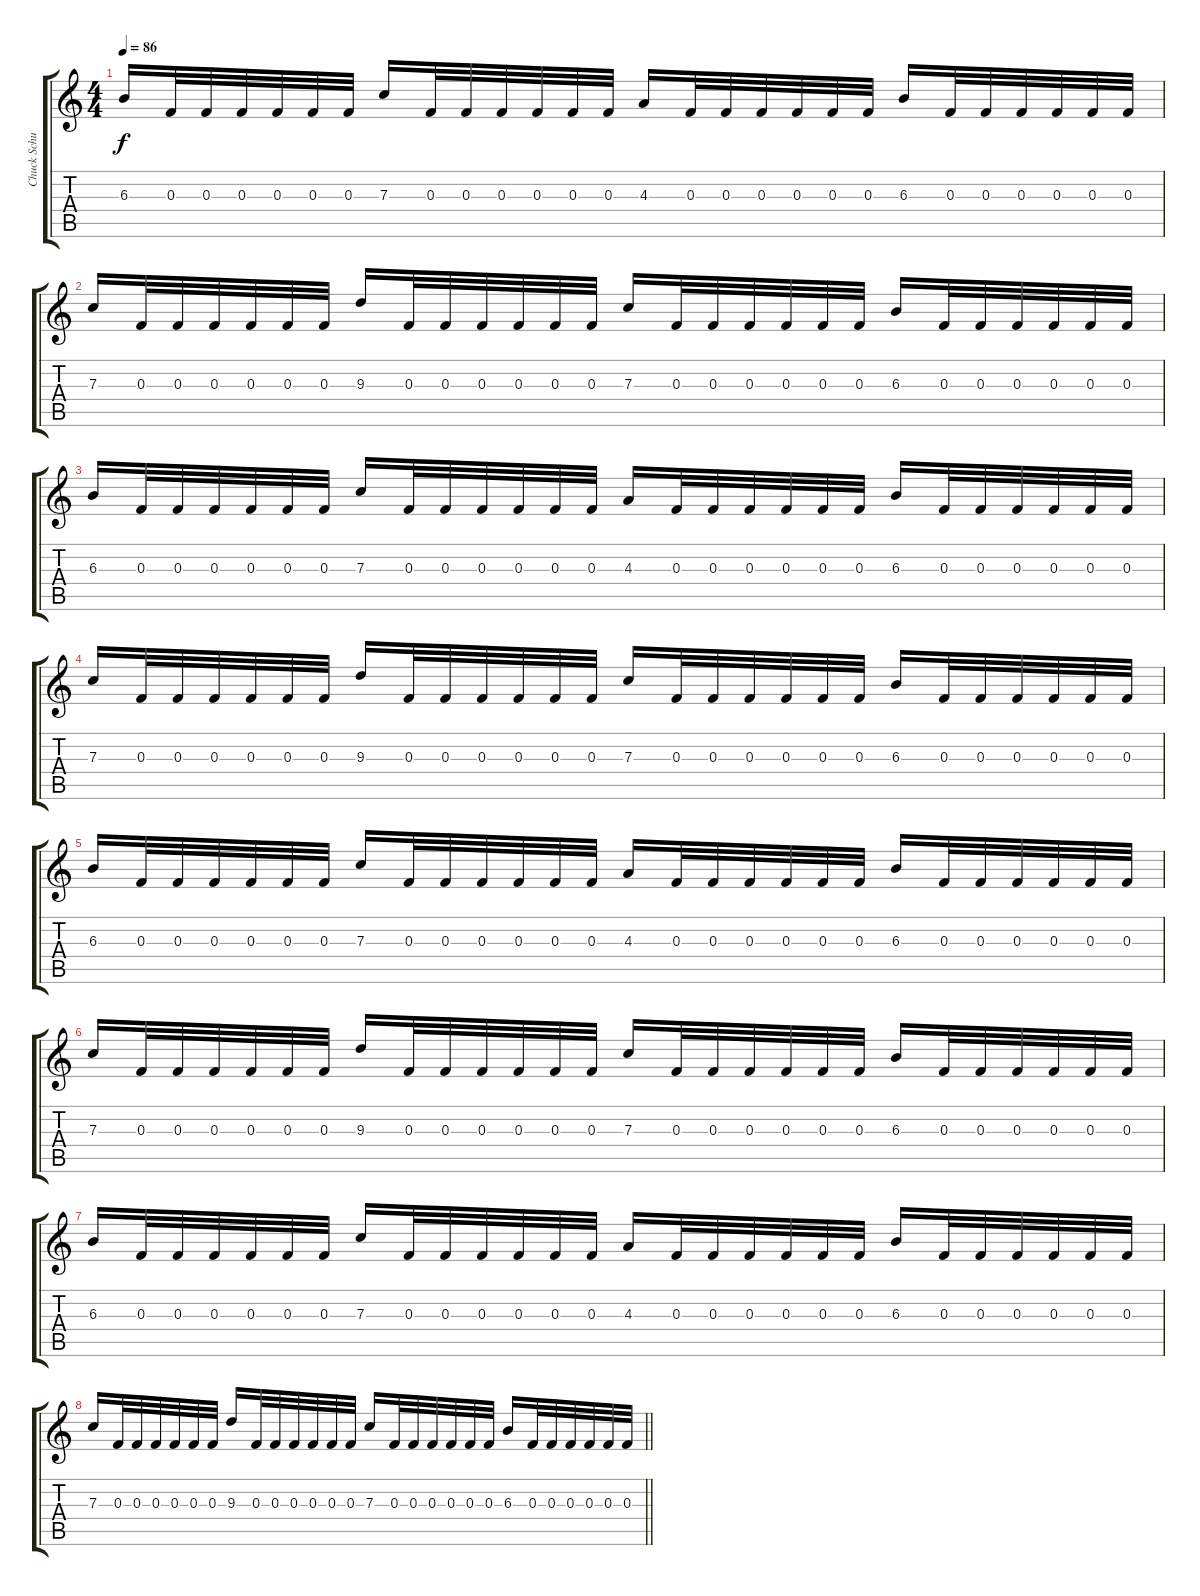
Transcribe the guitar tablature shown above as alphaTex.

\track ("Chuck Schuldiner Rhythm" "Chuck Schu") {instrument distortionguitar}
\staff {score tabs}
\tuning (D4 A3 F3 C3 G2 D2) {hide}
\ts (4 4)
\section ("" "")
\tempo 86
\clef g2
\ks c
6.3.16{dy f} 0.3.32 0.3.32 0.3.32 0.3.32 0.3.32 0.3.32 7.3.16 0.3.32 0.3.32 0.3.32 0.3.32 0.3.32 0.3.32 4.3.16 0.3.32 0.3.32 0.3.32 0.3.32 0.3.32 0.3.32 6.3.16 0.3.32 0.3.32 0.3.32 0.3.32 0.3.32 0.3.32 |
7.3.16 0.3.32 0.3.32 0.3.32 0.3.32 0.3.32 0.3.32 9.3.16 0.3.32 0.3.32 0.3.32 0.3.32 0.3.32 0.3.32 7.3.16 0.3.32 0.3.32 0.3.32 0.3.32 0.3.32 0.3.32 6.3.16 0.3.32 0.3.32 0.3.32 0.3.32 0.3.32 0.3.32 |
6.3.16 0.3.32 0.3.32 0.3.32 0.3.32 0.3.32 0.3.32 7.3.16 0.3.32 0.3.32 0.3.32 0.3.32 0.3.32 0.3.32 4.3.16 0.3.32 0.3.32 0.3.32 0.3.32 0.3.32 0.3.32 6.3.16 0.3.32 0.3.32 0.3.32 0.3.32 0.3.32 0.3.32 |
7.3.16 0.3.32 0.3.32 0.3.32 0.3.32 0.3.32 0.3.32 9.3.16 0.3.32 0.3.32 0.3.32 0.3.32 0.3.32 0.3.32 7.3.16 0.3.32 0.3.32 0.3.32 0.3.32 0.3.32 0.3.32 6.3.16 0.3.32 0.3.32 0.3.32 0.3.32 0.3.32 0.3.32 |
6.3.16 0.3.32 0.3.32 0.3.32 0.3.32 0.3.32 0.3.32 7.3.16 0.3.32 0.3.32 0.3.32 0.3.32 0.3.32 0.3.32 4.3.16 0.3.32 0.3.32 0.3.32 0.3.32 0.3.32 0.3.32 6.3.16 0.3.32 0.3.32 0.3.32 0.3.32 0.3.32 0.3.32 |
7.3.16 0.3.32 0.3.32 0.3.32 0.3.32 0.3.32 0.3.32 9.3.16 0.3.32 0.3.32 0.3.32 0.3.32 0.3.32 0.3.32 7.3.16 0.3.32 0.3.32 0.3.32 0.3.32 0.3.32 0.3.32 6.3.16 0.3.32 0.3.32 0.3.32 0.3.32 0.3.32 0.3.32 |
6.3.16 0.3.32 0.3.32 0.3.32 0.3.32 0.3.32 0.3.32 7.3.16 0.3.32 0.3.32 0.3.32 0.3.32 0.3.32 0.3.32 4.3.16 0.3.32 0.3.32 0.3.32 0.3.32 0.3.32 0.3.32 6.3.16 0.3.32 0.3.32 0.3.32 0.3.32 0.3.32 0.3.32 |
\barLineRight lightlight
7.3.16 0.3.32 0.3.32 0.3.32 0.3.32 0.3.32 0.3.32 9.3.16 0.3.32 0.3.32 0.3.32 0.3.32 0.3.32 0.3.32 7.3.16 0.3.32 0.3.32 0.3.32 0.3.32 0.3.32 0.3.32 6.3.16 0.3.32 0.3.32 0.3.32 0.3.32 0.3.32 0.3.32
